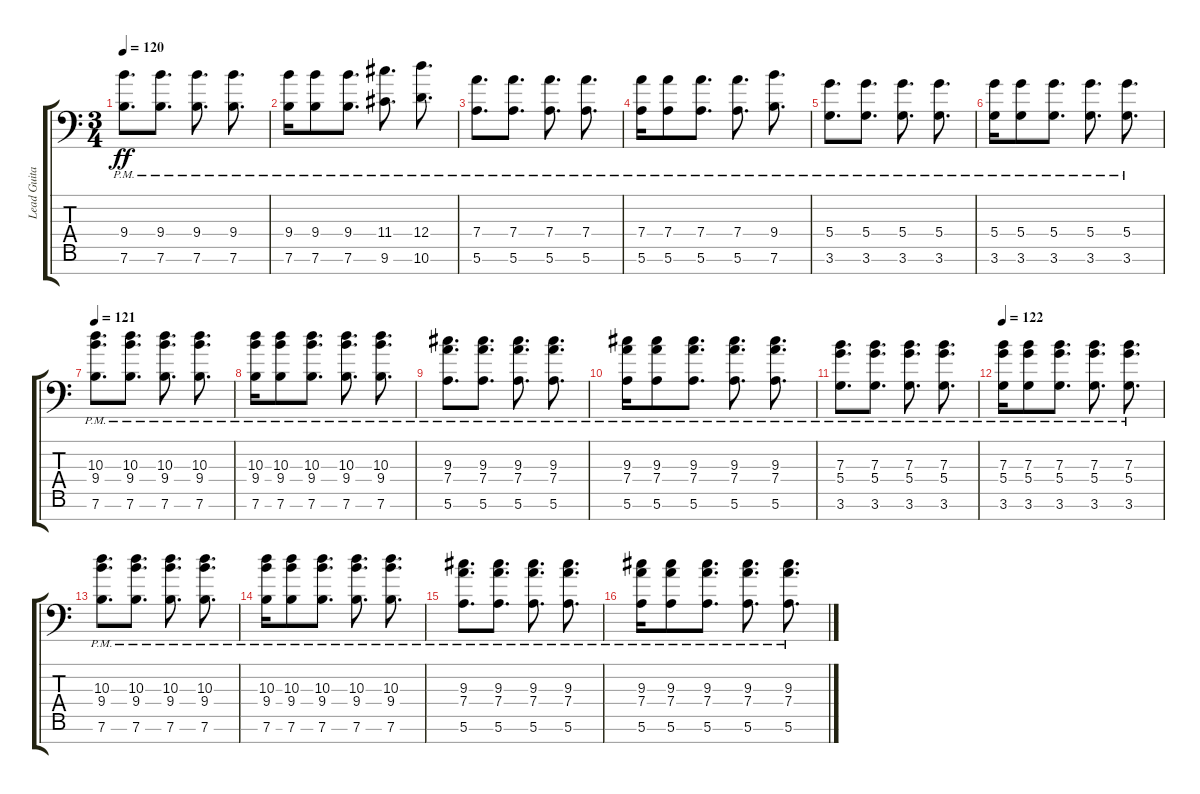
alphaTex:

\track ("Lead Guitar #2" "Lead Guita") {instrument distortionguitar}
\staff {score tabs}
\tuning (D4 A3 E3 D3 A2 E2 A1) {hide}
\ts (3 4)
\tempo 120
\clef f4
\ks c
(9.4{pm} 7.6{pm}).8{d dy ff} (9.4{pm} 7.6{pm}).8{d} (9.4{pm} 7.6{pm}).8{d} (9.4{pm} 7.6{pm}).8{d} |
(9.4{pm} 7.6{pm}).16 (9.4{pm} 7.6{pm}).8 (9.4{pm} 7.6{pm}).8{d} (11.4{pm} 9.6{pm}).8{d} (12.4{pm} 10.6{pm}).8{d} |
(7.4{pm} 5.6{pm}).8{d} (7.4{pm} 5.6{pm}).8{d} (7.4{pm} 5.6{pm}).8{d} (7.4{pm} 5.6{pm}).8{d} |
(7.4{pm} 5.6{pm}).16 (7.4{pm} 5.6{pm}).8 (7.4{pm} 5.6{pm}).8{d} (7.4{pm} 5.6{pm}).8{d} (9.4{pm} 7.6{pm}).8{d} |
(5.4{pm} 3.6{pm}).8{d} (5.4{pm} 3.6{pm}).8{d} (5.4{pm} 3.6{pm}).8{d} (5.4{pm} 3.6{pm}).8{d} |
(5.4{pm} 3.6{pm}).16 (5.4{pm} 3.6{pm}).8 (5.4{pm} 3.6{pm}).8{d} (5.4{pm} 3.6{pm}).8{d} (5.4{pm} 3.6{pm}).8{d} |
\tempo 121
(10.3 9.4{pm} 7.6{pm}).8{d} (10.3 9.4{pm} 7.6{pm}).8{d} (10.3 9.4{pm} 7.6{pm}).8{d} (10.3 9.4{pm} 7.6{pm}).8{d} |
(10.3 9.4{pm} 7.6{pm}).16 (10.3 9.4{pm} 7.6{pm}).8 (10.3 9.4{pm} 7.6{pm}).8{d} (10.3 9.4{pm} 7.6{pm}).8{d} (10.3 9.4{pm} 7.6{pm}).8{d} |
(9.3 7.4{pm} 5.6{pm}).8{d} (9.3 7.4{pm} 5.6{pm}).8{d} (9.3 7.4{pm} 5.6{pm}).8{d} (9.3 7.4{pm} 5.6{pm}).8{d} |
(9.3 7.4{pm} 5.6{pm}).16 (9.3 7.4{pm} 5.6{pm}).8 (9.3 7.4{pm} 5.6{pm}).8{d} (9.3 7.4{pm} 5.6{pm}).8{d} (9.3 7.4{pm} 5.6{pm}).8{d} |
(7.3 5.4{pm} 3.6{pm}).8{d} (7.3 5.4{pm} 3.6{pm}).8{d} (7.3 5.4{pm} 3.6{pm}).8{d} (7.3 5.4{pm} 3.6{pm}).8{d} |
\tempo 122
(7.3 5.4{pm} 3.6{pm}).16 (7.3 5.4{pm} 3.6{pm}).8 (7.3 5.4{pm} 3.6{pm}).8{d} (7.3 5.4{pm} 3.6{pm}).8{d} (7.3 5.4{pm} 3.6{pm}).8{d} |
(10.3 9.4{pm} 7.6{pm}).8{d} (10.3 9.4{pm} 7.6{pm}).8{d} (10.3 9.4{pm} 7.6{pm}).8{d} (10.3 9.4{pm} 7.6{pm}).8{d} |
(10.3 9.4{pm} 7.6{pm}).16 (10.3 9.4{pm} 7.6{pm}).8 (10.3 9.4{pm} 7.6{pm}).8{d} (10.3 9.4{pm} 7.6{pm}).8{d} (10.3 9.4{pm} 7.6{pm}).8{d} |
(9.3 7.4{pm} 5.6{pm}).8{d} (9.3 7.4{pm} 5.6{pm}).8{d} (9.3 7.4{pm} 5.6{pm}).8{d} (9.3 7.4{pm} 5.6{pm}).8{d} |
(9.3 7.4{pm} 5.6{pm}).16 (9.3 7.4{pm} 5.6{pm}).8 (9.3 7.4{pm} 5.6{pm}).8{d} (9.3 7.4{pm} 5.6{pm}).8{d} (9.3 7.4{pm} 5.6{pm}).8{d}
